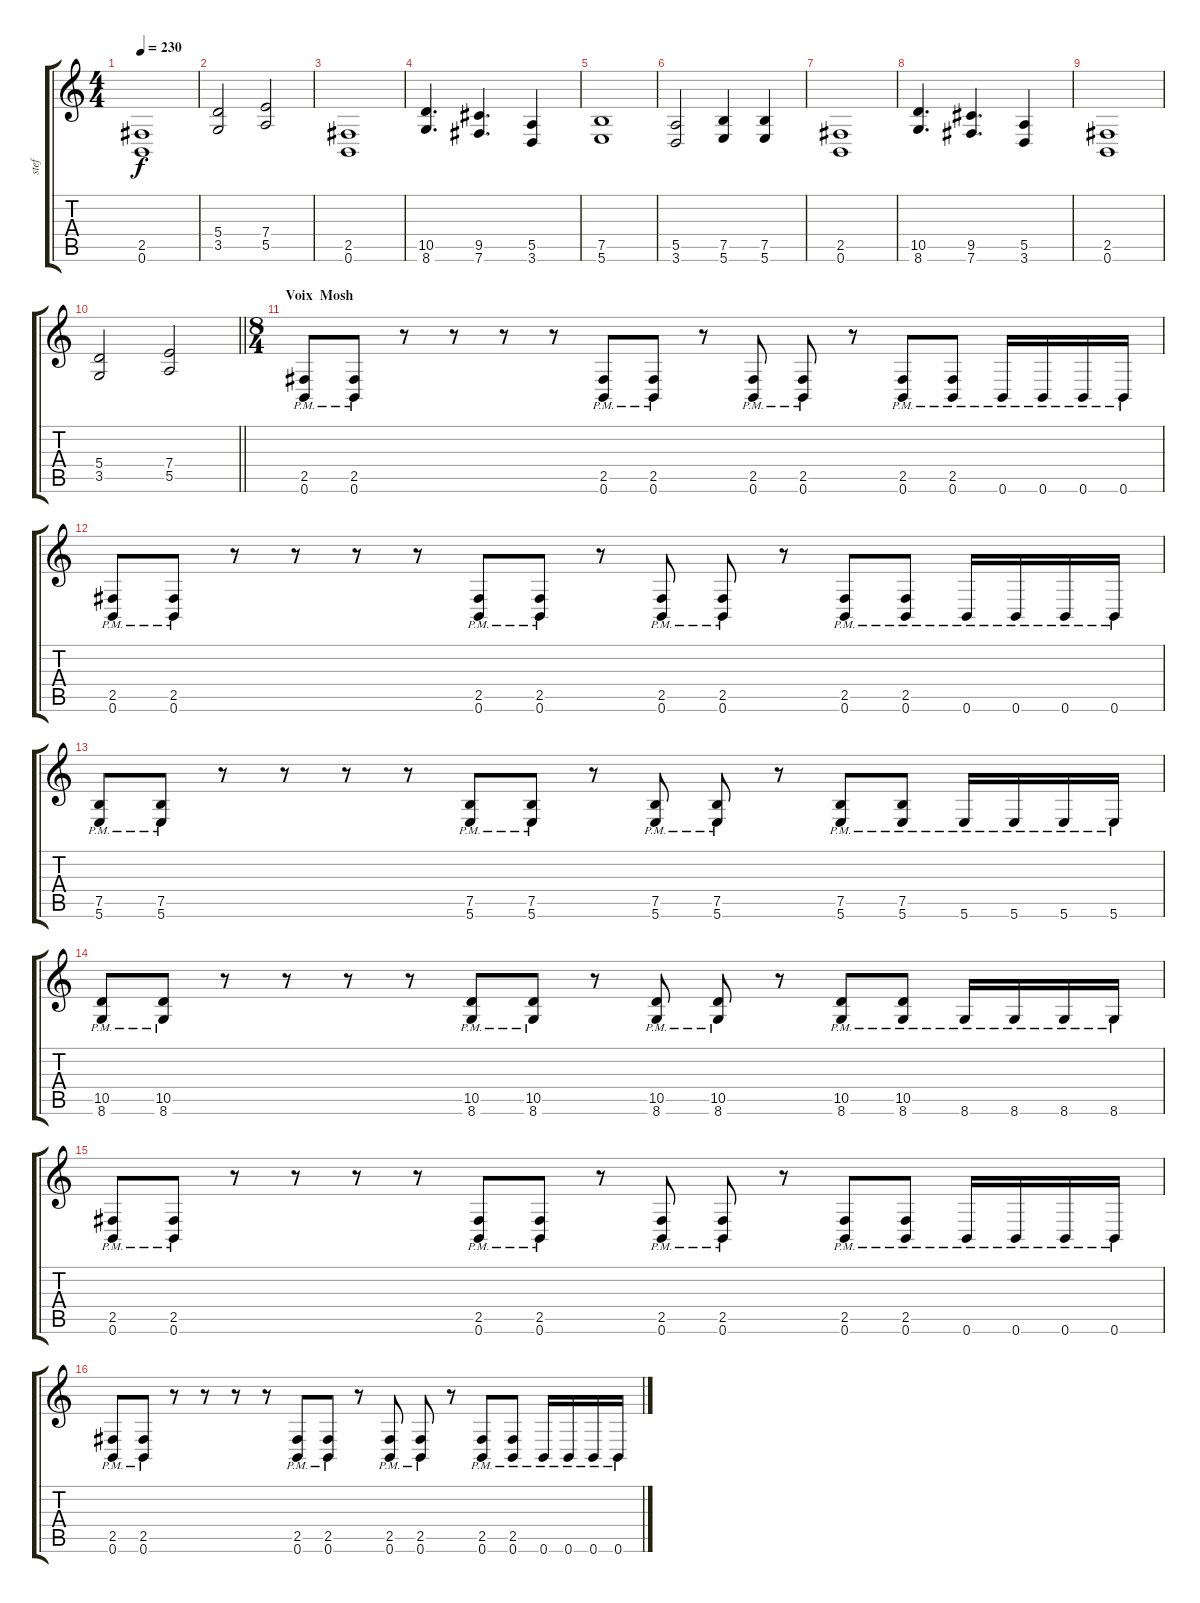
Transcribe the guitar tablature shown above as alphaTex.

\track ("stef" "stef") {instrument distortionguitar}
\staff {score tabs}
\tuning (B3 Gb3 D3 A2 E2 B1) {hide}
\ts (4 4)
\tempo 230
\clef g2
\ks c
(2.5 0.6).1{dy f} |
(5.4 3.5).2 (7.4 5.5).2 |
(2.5 0.6).1 |
(10.5 8.6).4{d} (9.5 7.6).4{d} (5.5 3.6).4 |
(7.5 5.6).1 |
(5.5 3.6).2 (7.5 5.6).4 (7.5 5.6).4 |
(2.5 0.6).1 |
(10.5 8.6).4{d} (9.5 7.6).4{d} (5.5 3.6).4 |
(2.5 0.6).1 |
\barLineRight lightlight
(5.4 3.5).2 (7.4 5.5).2 |
\ts (8 4)
\section ("" "Voix  Mosh")
(2.5{pm} 0.6{pm}).8 (2.5{pm} 0.6{pm}).8 r.8 r.8 r.8 r.8 (2.5{pm} 0.6{pm}).8 (2.5{pm} 0.6{pm}).8 r.8 (2.5{pm} 0.6{pm}).8 (2.5{pm} 0.6{pm}).8 r.8 (2.5{pm} 0.6{pm}).8 (2.5{pm} 0.6{pm}).8 0.6{pm}.16 0.6{pm}.16 0.6{pm}.16 0.6{pm}.16 |
(2.5{pm} 0.6{pm}).8 (2.5{pm} 0.6{pm}).8 r.8 r.8 r.8 r.8 (2.5{pm} 0.6{pm}).8 (2.5{pm} 0.6{pm}).8 r.8 (2.5{pm} 0.6{pm}).8 (2.5{pm} 0.6{pm}).8 r.8 (2.5{pm} 0.6{pm}).8 (2.5{pm} 0.6{pm}).8 0.6{pm}.16 0.6{pm}.16 0.6{pm}.16 0.6{pm}.16 |
(7.5{pm} 5.6{pm}).8 (7.5{pm} 5.6{pm}).8 r.8 r.8 r.8 r.8 (7.5{pm} 5.6{pm}).8 (7.5{pm} 5.6{pm}).8 r.8 (7.5{pm} 5.6{pm}).8 (7.5{pm} 5.6{pm}).8 r.8 (7.5{pm} 5.6{pm}).8 (7.5{pm} 5.6{pm}).8 5.6{pm}.16 5.6{pm}.16 5.6{pm}.16 5.6{pm}.16 |
(10.5{pm} 8.6{pm}).8 (10.5{pm} 8.6{pm}).8 r.8 r.8 r.8 r.8 (10.5{pm} 8.6{pm}).8 (10.5{pm} 8.6{pm}).8 r.8 (10.5{pm} 8.6{pm}).8 (10.5{pm} 8.6{pm}).8 r.8 (10.5{pm} 8.6{pm}).8 (10.5{pm} 8.6{pm}).8 8.6{pm}.16 8.6{pm}.16 8.6{pm}.16 8.6{pm}.16 |
(2.5{pm} 0.6{pm}).8 (2.5{pm} 0.6{pm}).8 r.8 r.8 r.8 r.8 (2.5{pm} 0.6{pm}).8 (2.5{pm} 0.6{pm}).8 r.8 (2.5{pm} 0.6{pm}).8 (2.5{pm} 0.6{pm}).8 r.8 (2.5{pm} 0.6{pm}).8 (2.5{pm} 0.6{pm}).8 0.6{pm}.16 0.6{pm}.16 0.6{pm}.16 0.6{pm}.16 |
(2.5{pm} 0.6{pm}).8 (2.5{pm} 0.6{pm}).8 r.8 r.8 r.8 r.8 (2.5{pm} 0.6{pm}).8 (2.5{pm} 0.6{pm}).8 r.8 (2.5{pm} 0.6{pm}).8 (2.5{pm} 0.6{pm}).8 r.8 (2.5{pm} 0.6{pm}).8 (2.5{pm} 0.6{pm}).8 0.6{pm}.16 0.6{pm}.16 0.6{pm}.16 0.6{pm}.16
